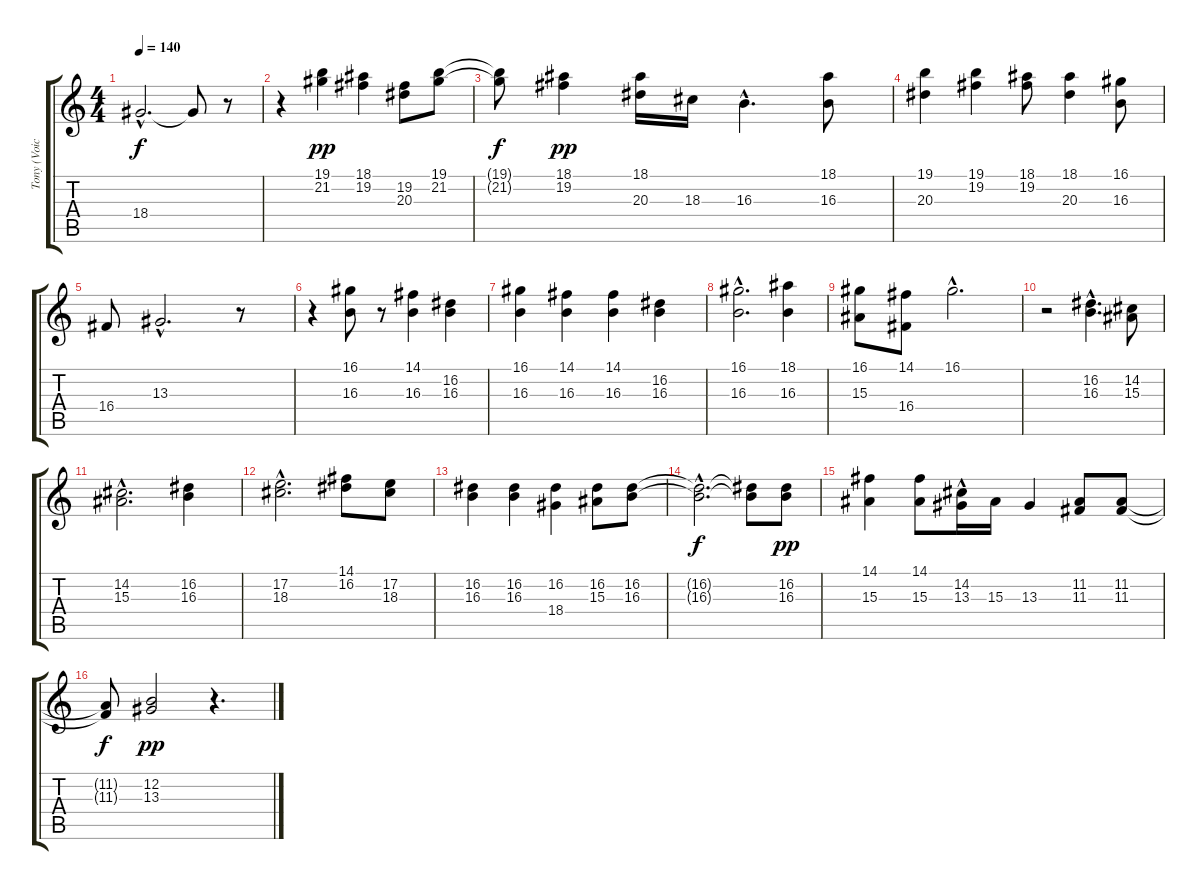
\track ("Tony (Voice)" "Tony (Voic") {instrument lead6voice}
\staff {score tabs}
\tuning (E4 B3 G3 D3 A2 E2) {hide}
\ts (4 4)
\tempo 140
\clef g2
\ks c
18.4{hac t}.2{d dy f} 18.4{t}.8 r.8 |
r.4 (19.1 21.2).4{dy pp volume 11 instrument lead6voice} (18.1 19.2).4 (19.2 20.3).8 (19.1 21.2).8 |
(19.1{t} 21.2{t}).8{dy f} (18.1 19.2).4{dy pp} (18.1 20.3).16 18.3.16 16.3{hac}.4{d} (18.1 16.3).8 |
(19.1 20.3).4 (19.1 19.2).4 (18.1 19.2).8 (18.1 20.3).4 (16.1 16.3).8 |
16.4.8 13.3{hac}.2{d} r.8 |
r.4 (16.1 16.3).8{volume 11 instrument lead6voice} r.8 (14.1 16.3).4 (16.2 16.3).4 |
(16.1 16.3).4 (14.1 16.3).4 (14.1 16.3).4 (16.2 16.3).4 |
(16.1{hac} 16.3{hac}).2{d} (18.1 16.3).4 |
(16.1 15.3).8 (14.1 16.4).8 16.1{hac}.2{d} |
r.2 (16.2{hac} 16.3{hac}).4{d volume 11 instrument lead6voice} (14.2 15.3).8 |
(14.2{hac} 15.3{hac}).2{d} (16.2 16.3).4 |
(17.2{hac} 18.3{hac}).2{d} (14.1 16.2).8 (17.2 18.3).8 |
(16.2 16.3).4 (16.2 16.3).4 (16.2 18.4).4 (16.2 15.3).8 (16.2 16.3).8 |
(16.2{hac t} 16.3{hac t}).2{d dy f} (16.2{t} 16.3{t}).8 (16.2 16.3).8{dy pp} |
(14.1 15.3).4 (14.1 15.3).8 (14.2{hac} 13.3).16 15.3.16 13.3.4 (11.2 11.3).8 (11.2 11.3).8 |
(11.2{t} 11.3{t}).8{dy f} (12.2 13.3).2{dy pp} r.4{d}
